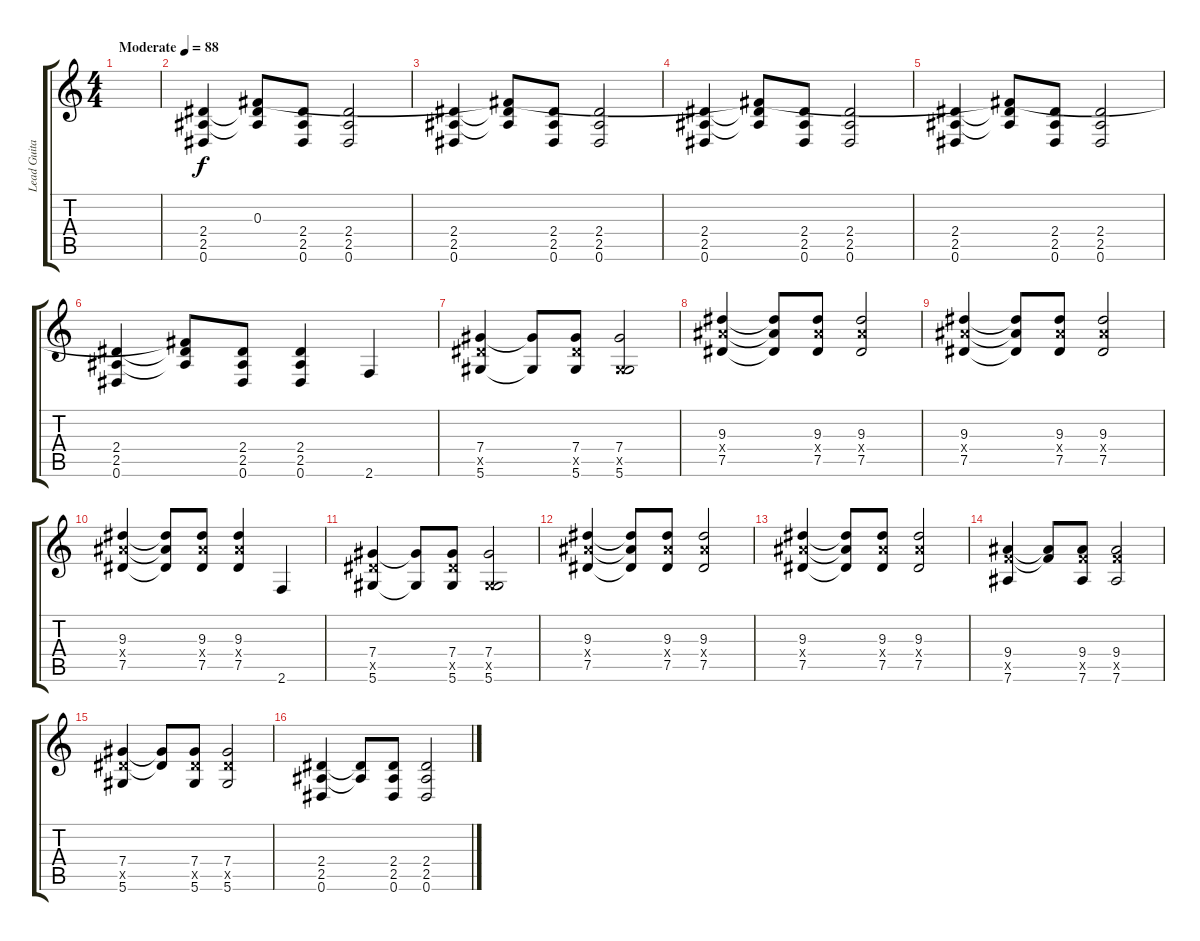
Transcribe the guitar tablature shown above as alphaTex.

\track ("Lead Guitar" "Lead Guita") {instrument distortionguitar}
\staff {score tabs}
\tuning (Eb4 Bb3 Gb3 Db3 Ab2 Eb2) {hide}
\ts (4 4)
\tempo (88 "Moderate")
\clef g2
\ks c
|
(2.4 2.5 0.6).4 (0.3 2.4{t} 2.5{t}).8 (2.4 2.5 0.6).8 (2.4 2.5 0.6).2 |
(2.4 2.5 0.6).4 (0.3{t} 2.4{t} 2.5{t}).8 (2.4 2.5 0.6).8 (2.4 2.5 0.6).2 |
(2.4 2.5 0.6).4 (0.3{t} 2.4{t} 2.5{t}).8 (2.4 2.5 0.6).8 (2.4 2.5 0.6).2 |
(2.4 2.5 0.6).4 (0.3{t} 2.4{t} 2.5{t}).8 (2.4 2.5 0.6).8 (2.4 2.5 0.6).2 |
(2.4 2.5 0.6).4 (0.3{t} 2.4{t} 2.5{t}).8 (2.4 2.5 0.6).8 (2.4 2.5 0.6).4 2.6.4 |
(7.4 7.5{x} 5.6).4 (7.4{t} 5.6{t}).8 (7.4 7.5{x} 5.6).8 (7.4 0.5{x} 5.6).2 |
(9.3 9.4{x} 7.5).4 (9.3{t} 9.4{t} 7.5{t}).8 (9.3 9.4{x} 7.5).8 (9.3 9.4{x} 7.5).2 |
(9.3 9.4{x} 7.5).4 (9.3{t} 9.4{t} 7.5{t}).8 (9.3 9.4{x} 7.5).8 (9.3 9.4{x} 7.5).2 |
(9.3 9.4{x} 7.5).4 (9.3{t} 9.4{t} 7.5{t}).8 (9.3 9.4{x} 7.5).8 (9.3 9.4{x} 7.5).4 2.6.4 |
(7.4 7.5{x} 5.6).4 (7.4{t} 5.6{t}).8 (7.4 7.5{x} 5.6).8 (7.4 0.5{x} 5.6).2 |
(9.3 9.4{x} 7.5).4 (9.3{t} 9.4{t} 7.5{t}).8 (9.3 9.4{x} 7.5).8 (9.3 9.4{x} 7.5).2 |
(9.3 9.4{x} 7.5).4 (9.3{t} 9.4{t} 7.5{t}).8 (9.3 9.4{x} 7.5).8 (9.3 9.4{x} 7.5).2 |
(9.4 9.5{x} 7.6).4 (9.4{t} 9.5{t}).8 (9.4 9.5{x} 7.6).8 (9.4 9.5{x} 7.6).2 |
(7.4 7.5{x} 5.6).4 (7.4{t} 7.5{t}).8 (7.4 7.5{x} 5.6).8 (7.4 7.5{x} 5.6).2 |
(2.4 2.5 0.6).4 (2.4{t} 2.5{t}).8 (2.4 2.5 0.6).8 (2.4 2.5 0.6).2
